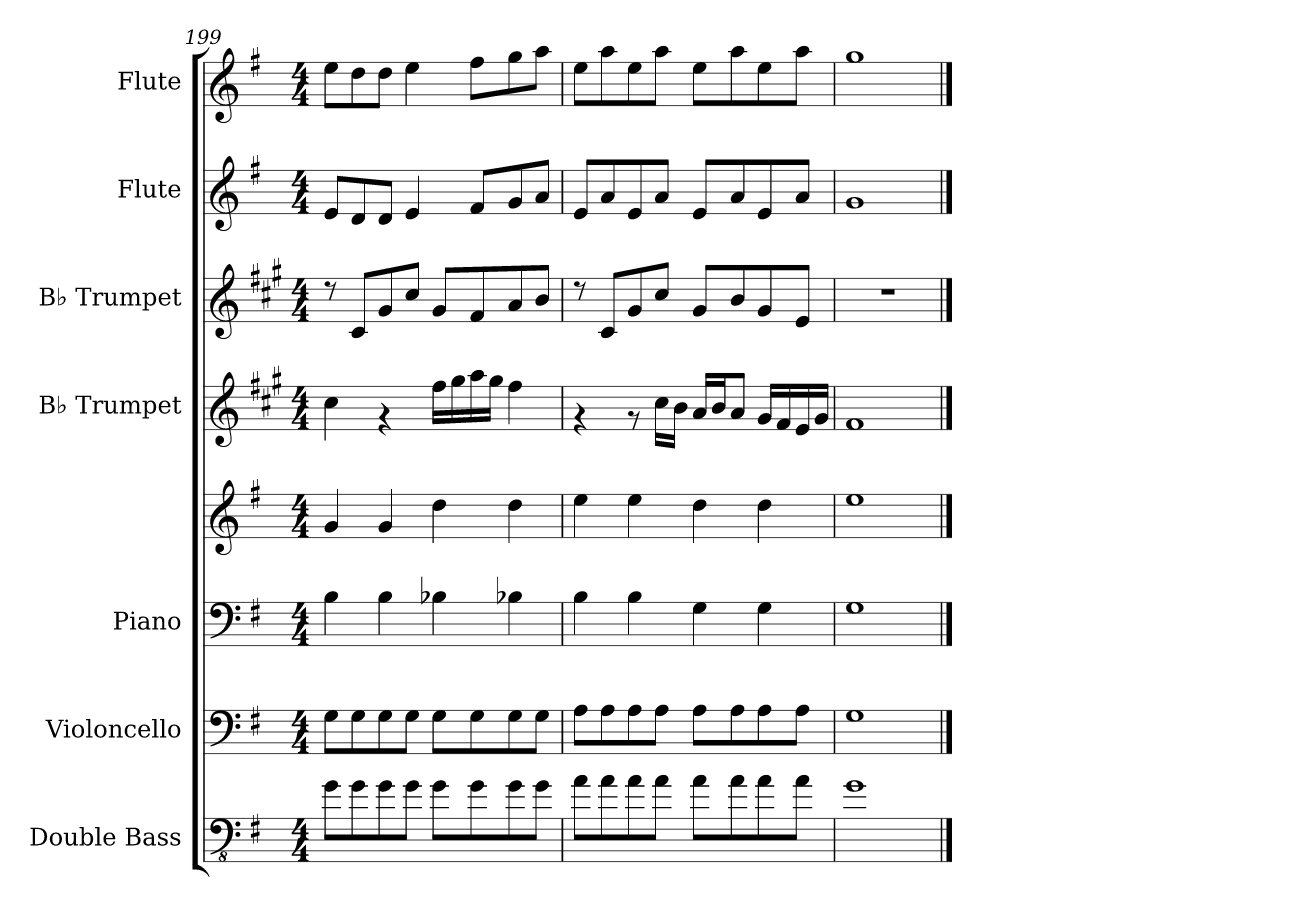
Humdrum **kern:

**kern	**kern	**kern	**kern	**kern	**kern	**kern	**kern
*part7	*part6	*part5	*part5	*part4	*part3	*part2	*part1
*staff8	*staff7	*staff6	*staff5	*staff4	*staff3	*staff2	*staff1
*I"Double Bass	*I"Violoncello	*I"Piano	*	*I"B♭ Trumpet	*I"B♭ Trumpet	*I"Flute	*I"Flute
*I'Db.	*I'Vc.	*I'Pno.	*	*I'B♭ Tpt.	*I'B♭ Tpt.	*I'Fl.	*I'Fl.
*clefFv4	*clefF4	*clefF4	*clefG2	*clefG2	*clefG2	*clefG2	*clefG2
*ITrd7c12	*	*	*	*ITrd1c2	*ITrd1c2	*	*
*k[f#]	*k[f#]	*k[f#]	*k[f#]	*k[f#]	*k[f#]	*k[f#]	*k[f#]
*M4/4	*M4/4	*M4/4	*M4/4	*M4/4	*M4/4	*M4/4	*M4/4
=199	=199	=199	=199	=199	=199	=199	=199
8GG\L	8G\L	4B\	4g/	4b\	8rdd	8e/L	8ee\L
8GG\	8G\	.	.	.	8B/L	8d/	8dd\
8GG\	8G\	4B\	4g/	4rg	8f#/	8d/J	8dd\J
8GG\J	8G\J	.	.	.	8b/J	4e/	4ee\
8GG\L	8G\L	4B-X\	4dd\	16ee\LL	8f#/L	.	.
.	.	.	.	16ff#\	.	.	.
8GG\	8G\	.	.	16gg\	8e/	8f#/L	8ff#\L
.	.	.	.	16ff#\JJ	.	.	.
8GG\	8G\	4B-X\	4dd\	4ee\	8g/	8g/	8gg\
8GG\J	8G\J	.	.	.	8a/J	8a/J	8aa\J
!!LO:PB:g=z
=200	=200	=200	=200	=200	=200	=200	=200
8AA\L	8A\L	4B\	4ee\	4rg	8rdd	8e/L	8ee\L
8AA\	8A\	.	.	.	8B/L	8a/	8aa\
8AA\	8A\	4B\	4ee\	8rg	8f#/	8e/	8ee\
8AA\J	8A\J	.	.	16b\LL	8b/J	8a/J	8aa\J
.	.	.	.	16a\JJ	.	.	.
8AA\L	8A\L	4G\	4dd\	16g/LL	8f#/L	8e/L	8ee\L
.	.	.	.	16a/J	.	.	.
8AA\	8A\	.	.	8g/J	8a/	8a/	8aa\
8AA\	8A\	4G\	4dd\	16f#/LL	8f#/	8e/	8ee\
.	.	.	.	16e/	.	.	.
8AA\J	8A\J	.	.	16d/	8d/J	8a/J	8aa\J
.	.	.	.	16f#/JJ	.	.	.
=201	=201	=201	=201	=201	=201	=201	=201
1GG	1G	1G	1ee	1e	1r	1g	1gg
==	==	==	==	==	==	==	==
*-	*-	*-	*-	*-	*-	*-	*-
